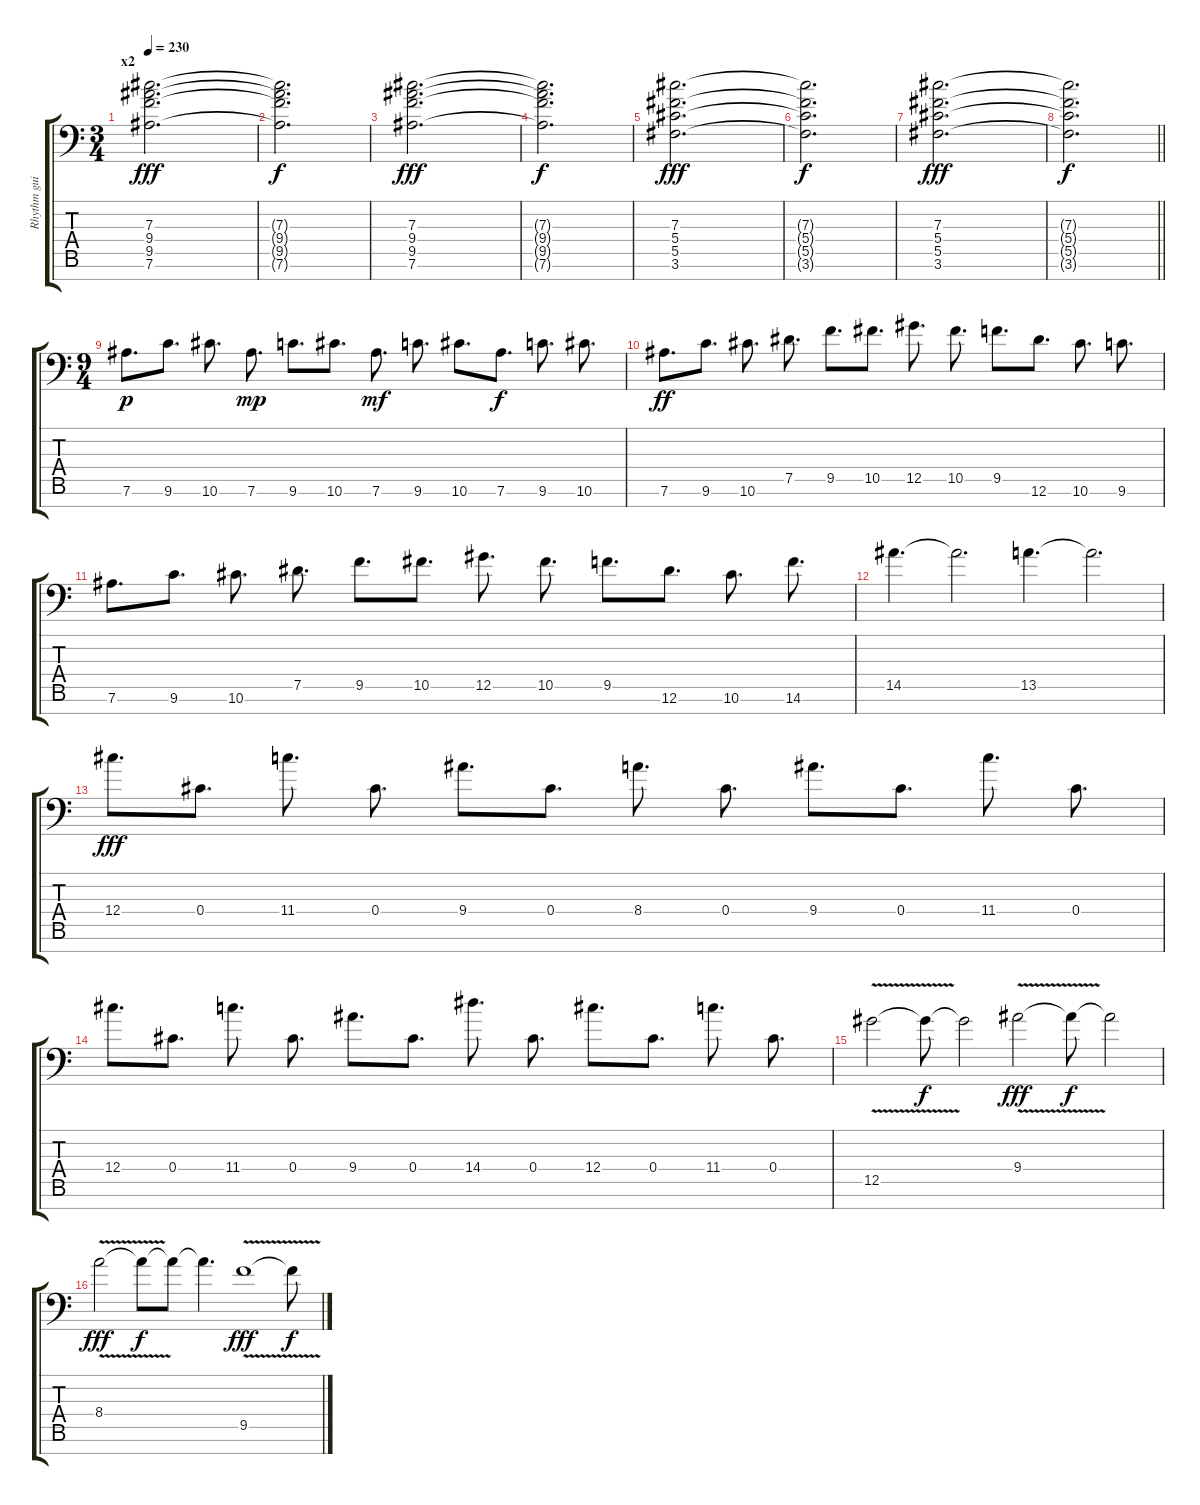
\track ("Rhythm guitar" "Rhythm gui") {instrument distortionguitar}
\staff {score tabs}
\tuning (Eb4 Bb3 Gb3 Db3 Ab2 Eb2 Ab1) {hide}
\ts (3 4)
\section ("" "x2")
\tempo 230
\clef f4
\ks c
(7.3 9.4 9.5 7.6).2{d dy fff instrument distortionguitar} |
(7.3{t} 9.4{t} 9.5{t} 7.6{t}).2{d dy f} |
(7.3 9.4 9.5 7.6).2{d dy fff} |
(7.3{t} 9.4{t} 9.5{t} 7.6{t}).2{d dy f} |
(7.3 5.4 5.5 3.6).2{d dy fff} |
(7.3{t} 5.4{t} 5.5{t} 3.6{t}).2{d dy f} |
(7.3 5.4 5.5 3.6).2{d dy fff} |
\barLineRight lightlight
(7.3{t} 5.4{t} 5.5{t} 3.6{t}).2{d dy f} |
\ts (9 4)
\section ("" "")
7.6.8{d dy p} 9.6.8{d} 10.6.8{d} 7.6.8{d dy mp} 9.6.8{d} 10.6.8{d} 7.6.8{d dy mf} 9.6.8{d} 10.6.8{d} 7.6.8{d dy f} 9.6.8{d} 10.6.8{d} |
7.6.8{d dy ff} 9.6.8{d} 10.6.8{d} 7.5.8{d} 9.5.8{d} 10.5.8{d} 12.5.8{d} 10.5.8{d} 9.5.8{d} 12.6.8{d} 10.6.8{d} 9.6.8{d} |
7.6.8{d} 9.6.8{d} 10.6.8{d} 7.5.8{d} 9.5.8{d} 10.5.8{d} 12.5.8{d} 10.5.8{d} 9.5.8{d} 12.6.8{d} 10.6.8{d} 14.6.8{d} |
14.5.4{d} 14.5{t}.2{d} 13.5.4{d} 13.5{t}.2{d} |
12.4.8{d dy fff} 0.4.8{d} 11.4.8{d} 0.4.8{d} 9.4.8{d} 0.4.8{d} 8.4.8{d} 0.4.8{d} 9.4.8{d} 0.4.8{d} 11.4.8{d} 0.4.8{d} |
12.4.8{d} 0.4.8{d} 11.4.8{d} 0.4.8{d} 9.4.8{d} 0.4.8{d} 14.4.8{d} 0.4.8{d} 12.4.8{d} 0.4.8{d} 11.4.8{d} 0.4.8{d} |
12.5{v}.2 12.5{t}.8{dy f} 12.5{t}.2 9.4{v}.2{dy fff} 9.4{t}.8{dy f} 9.4{t}.2 |
8.4{v}.2{dy fff} 8.4{t}.8{dy f} 8.4{t}.8 8.4{t}.4{d} 9.5{v}.1{dy fff} 9.5{t}.8{dy f}
